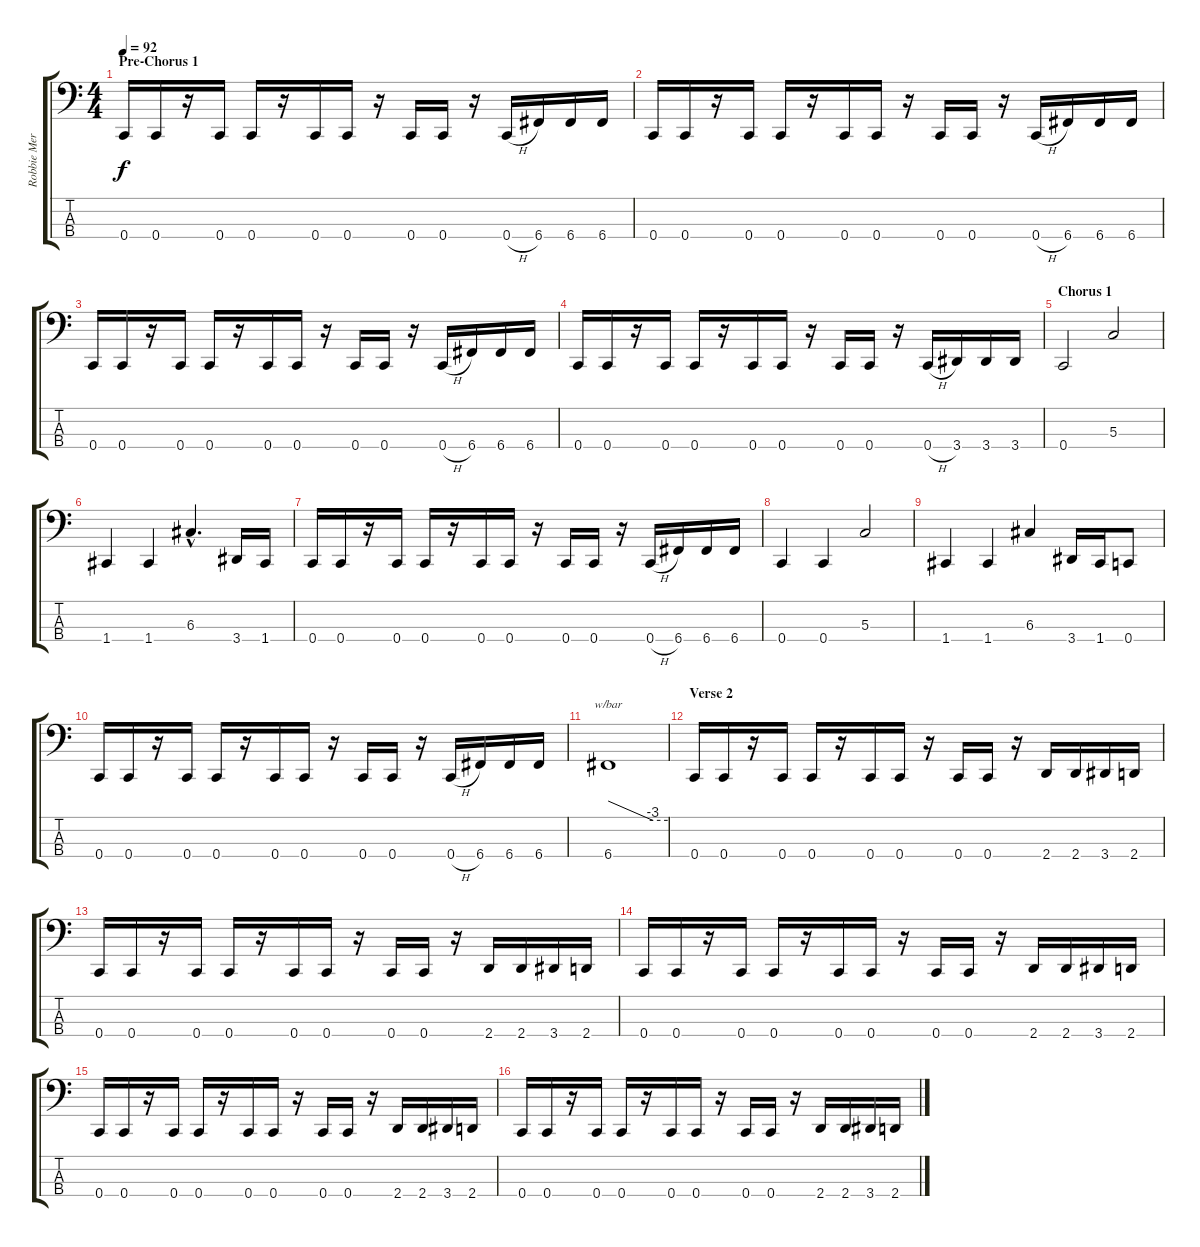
\track ("Robbie Merill - Bass" "Robbie Mer") {instrument electricbassfinger}
\staff {score tabs}
\tuning (F2 C2 G1 C1) {hide}
\ts (4 4)
\section ("" "Pre-Chorus 1")
\tempo 92
\clef f4
\ks c
0.4.16{dy f} 0.4.16 r.16 0.4.16 0.4.16 r.16 0.4.16 0.4.16 r.16 0.4.16 0.4.16 r.16 0.4{h}.16 6.4.16 6.4.16 6.4.16 |
0.4.16 0.4.16 r.16 0.4.16 0.4.16 r.16 0.4.16 0.4.16 r.16 0.4.16 0.4.16 r.16 0.4{h}.16 6.4.16 6.4.16 6.4.16 |
0.4.16 0.4.16 r.16 0.4.16 0.4.16 r.16 0.4.16 0.4.16 r.16 0.4.16 0.4.16 r.16 0.4{h}.16 6.4.16 6.4.16 6.4.16 |
0.4.16 0.4.16 r.16 0.4.16 0.4.16 r.16 0.4.16 0.4.16 r.16 0.4.16 0.4.16 r.16 0.4{h}.16 3.4.16 3.4.16 3.4.16 |
\section ("" "Chorus 1")
0.4.2 5.3.2 |
1.4.4 1.4.4 6.3{hac}.4{d} 3.4.16 1.4.16 |
0.4.16 0.4.16 r.16 0.4.16 0.4.16 r.16 0.4.16 0.4.16 r.16 0.4.16 0.4.16 r.16 0.4{h}.16 6.4.16 6.4.16 6.4.16 |
0.4.4 0.4.4 5.3.2 |
1.4.4 1.4.4 6.3.4 3.4.16 1.4.16 0.4.8 |
0.4.16 0.4.16 r.16 0.4.16 0.4.16 r.16 0.4.16 0.4.16 r.16 0.4.16 0.4.16 r.16 0.4{h}.16 6.4.16 6.4.16 6.4.16 |
6.4.1{tbe (custom default 0 0 45 -12 60 -12)} |
\section ("" "Verse 2")
0.4.16 0.4.16 r.16 0.4.16 0.4.16 r.16 0.4.16 0.4.16 r.16 0.4.16 0.4.16 r.16 2.4.16 2.4.16 3.4.16 2.4.16 |
0.4.16 0.4.16 r.16 0.4.16 0.4.16 r.16 0.4.16 0.4.16 r.16 0.4.16 0.4.16 r.16 2.4.16 2.4.16 3.4.16 2.4.16 |
0.4.16 0.4.16 r.16 0.4.16 0.4.16 r.16 0.4.16 0.4.16 r.16 0.4.16 0.4.16 r.16 2.4.16 2.4.16 3.4.16 2.4.16 |
0.4.16 0.4.16 r.16 0.4.16 0.4.16 r.16 0.4.16 0.4.16 r.16 0.4.16 0.4.16 r.16 2.4.16 2.4.16 3.4.16 2.4.16 |
0.4.16 0.4.16 r.16 0.4.16 0.4.16 r.16 0.4.16 0.4.16 r.16 0.4.16 0.4.16 r.16 2.4.16 2.4.16 3.4.16 2.4.16
